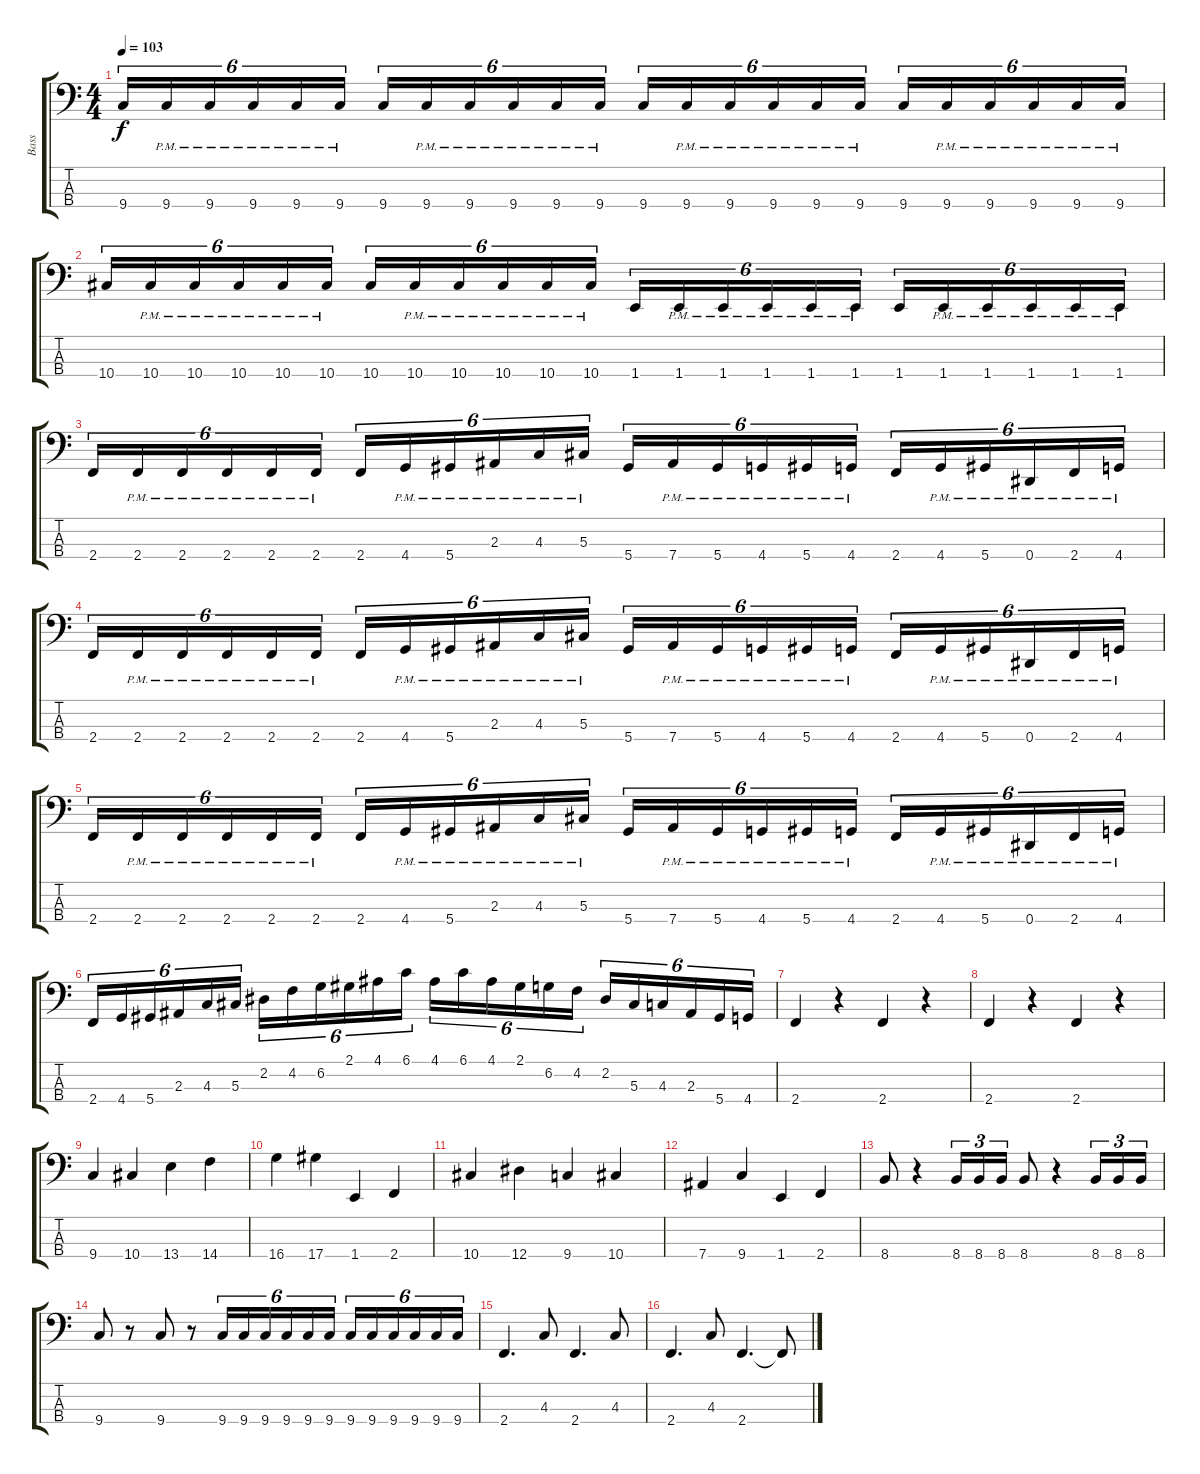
\track ("Bass" "Bass") {instrument electricbassfinger}
\staff {score tabs}
\tuning (Gb2 Db2 Ab1 Eb1) {hide}
\ts (4 4)
\tempo 103
\clef f4
\ks c
9.4.16{tu (6 4) dy f} 9.4{pm}.16{tu (6 4)} 9.4{pm}.16{tu (6 4)} 9.4{pm}.16{tu (6 4)} 9.4{pm}.16{tu (6 4)} 9.4{pm}.16{tu (6 4)} 9.4.16{tu (6 4)} 9.4{pm}.16{tu (6 4)} 9.4{pm}.16{tu (6 4)} 9.4{pm}.16{tu (6 4)} 9.4{pm}.16{tu (6 4)} 9.4{pm}.16{tu (6 4)} 9.4.16{tu (6 4)} 9.4{pm}.16{tu (6 4)} 9.4{pm}.16{tu (6 4)} 9.4{pm}.16{tu (6 4)} 9.4{pm}.16{tu (6 4)} 9.4{pm}.16{tu (6 4)} 9.4.16{tu (6 4)} 9.4{pm}.16{tu (6 4)} 9.4{pm}.16{tu (6 4)} 9.4{pm}.16{tu (6 4)} 9.4{pm}.16{tu (6 4)} 9.4{pm}.16{tu (6 4)} |
10.4.16{tu (6 4)} 10.4{pm}.16{tu (6 4)} 10.4{pm}.16{tu (6 4)} 10.4{pm}.16{tu (6 4)} 10.4{pm}.16{tu (6 4)} 10.4{pm}.16{tu (6 4)} 10.4.16{tu (6 4)} 10.4{pm}.16{tu (6 4)} 10.4{pm}.16{tu (6 4)} 10.4{pm}.16{tu (6 4)} 10.4{pm}.16{tu (6 4)} 10.4{pm}.16{tu (6 4)} 1.4.16{tu (6 4)} 1.4{pm}.16{tu (6 4)} 1.4{pm}.16{tu (6 4)} 1.4{pm}.16{tu (6 4)} 1.4{pm}.16{tu (6 4)} 1.4{pm}.16{tu (6 4)} 1.4.16{tu (6 4)} 1.4{pm}.16{tu (6 4)} 1.4{pm}.16{tu (6 4)} 1.4{pm}.16{tu (6 4)} 1.4{pm}.16{tu (6 4)} 1.4{pm}.16{tu (6 4)} |
2.4.16{tu (6 4)} 2.4{pm}.16{tu (6 4)} 2.4{pm}.16{tu (6 4)} 2.4{pm}.16{tu (6 4)} 2.4{pm}.16{tu (6 4)} 2.4{pm}.16{tu (6 4)} 2.4.16{tu (6 4)} 4.4{pm}.16{tu (6 4)} 5.4{pm}.16{tu (6 4)} 2.3{pm}.16{tu (6 4)} 4.3{pm}.16{tu (6 4)} 5.3{pm}.16{tu (6 4)} 5.4.16{tu (6 4)} 7.4{pm}.16{tu (6 4)} 5.4{pm}.16{tu (6 4)} 4.4{pm}.16{tu (6 4)} 5.4{pm}.16{tu (6 4)} 4.4{pm}.16{tu (6 4)} 2.4.16{tu (6 4)} 4.4{pm}.16{tu (6 4)} 5.4{pm}.16{tu (6 4)} 0.4{pm}.16{tu (6 4)} 2.4{pm}.16{tu (6 4)} 4.4{pm}.16{tu (6 4)} |
2.4.16{tu (6 4)} 2.4{pm}.16{tu (6 4)} 2.4{pm}.16{tu (6 4)} 2.4{pm}.16{tu (6 4)} 2.4{pm}.16{tu (6 4)} 2.4{pm}.16{tu (6 4)} 2.4.16{tu (6 4)} 4.4{pm}.16{tu (6 4)} 5.4{pm}.16{tu (6 4)} 2.3{pm}.16{tu (6 4)} 4.3{pm}.16{tu (6 4)} 5.3{pm}.16{tu (6 4)} 5.4.16{tu (6 4)} 7.4{pm}.16{tu (6 4)} 5.4{pm}.16{tu (6 4)} 4.4{pm}.16{tu (6 4)} 5.4{pm}.16{tu (6 4)} 4.4{pm}.16{tu (6 4)} 2.4.16{tu (6 4)} 4.4{pm}.16{tu (6 4)} 5.4{pm}.16{tu (6 4)} 0.4{pm}.16{tu (6 4)} 2.4{pm}.16{tu (6 4)} 4.4{pm}.16{tu (6 4)} |
2.4.16{tu (6 4)} 2.4{pm}.16{tu (6 4)} 2.4{pm}.16{tu (6 4)} 2.4{pm}.16{tu (6 4)} 2.4{pm}.16{tu (6 4)} 2.4{pm}.16{tu (6 4)} 2.4.16{tu (6 4)} 4.4{pm}.16{tu (6 4)} 5.4{pm}.16{tu (6 4)} 2.3{pm}.16{tu (6 4)} 4.3{pm}.16{tu (6 4)} 5.3{pm}.16{tu (6 4)} 5.4.16{tu (6 4)} 7.4{pm}.16{tu (6 4)} 5.4{pm}.16{tu (6 4)} 4.4{pm}.16{tu (6 4)} 5.4{pm}.16{tu (6 4)} 4.4{pm}.16{tu (6 4)} 2.4.16{tu (6 4)} 4.4{pm}.16{tu (6 4)} 5.4{pm}.16{tu (6 4)} 0.4{pm}.16{tu (6 4)} 2.4{pm}.16{tu (6 4)} 4.4{pm}.16{tu (6 4)} |
2.4.16{tu (6 4)} 4.4.16{tu (6 4)} 5.4.16{tu (6 4)} 2.3.16{tu (6 4)} 4.3.16{tu (6 4)} 5.3.16{tu (6 4)} 2.2.16{tu (6 4)} 4.2.16{tu (6 4)} 6.2.16{tu (6 4)} 2.1.16{tu (6 4)} 4.1.16{tu (6 4)} 6.1.16{tu (6 4)} 4.1.16{tu (6 4)} 6.1.16{tu (6 4)} 4.1.16{tu (6 4)} 2.1.16{tu (6 4)} 6.2.16{tu (6 4)} 4.2.16{tu (6 4)} 2.2.16{tu (6 4)} 5.3.16{tu (6 4)} 4.3.16{tu (6 4)} 2.3.16{tu (6 4)} 5.4.16{tu (6 4)} 4.4.16{tu (6 4)} |
2.4.4 r.4 2.4.4 r.4 |
2.4.4 r.4 2.4.4 r.4 |
9.4.4 10.4.4 13.4.4 14.4.4 |
16.4.4 17.4.4 1.4.4 2.4.4 |
10.4.4 12.4.4 9.4.4 10.4.4 |
7.4.4 9.4.4 1.4.4 2.4.4 |
8.4.8 r.4 8.4.16{tu (3 2)} 8.4.16{tu (3 2)} 8.4.16{tu (3 2)} 8.4.8 r.4 8.4.16{tu (3 2)} 8.4.16{tu (3 2)} 8.4.16{tu (3 2)} |
9.4.8 r.8 9.4.8 r.8 9.4.16{tu (6 4)} 9.4.16{tu (6 4)} 9.4.16{tu (6 4)} 9.4.16{tu (6 4)} 9.4.16{tu (6 4)} 9.4.16{tu (6 4)} 9.4.16{tu (6 4)} 9.4.16{tu (6 4)} 9.4.16{tu (6 4)} 9.4.16{tu (6 4)} 9.4.16{tu (6 4)} 9.4.16{tu (6 4)} |
2.4.4{d} 4.3.8 2.4.4{d} 4.3.8 |
2.4.4{d} 4.3.8 2.4.4{d} 2.4{t}.8
